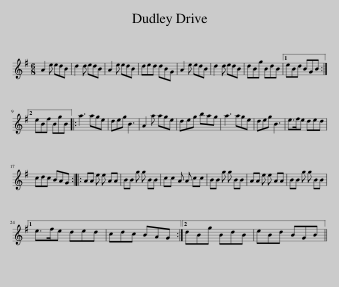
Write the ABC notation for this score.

X:1
L:1/8
M:6/8
I:linebreak $
K:G
V:1 treble
V:1
 A2 e edB | d2 d edB | A2 e edB | ded dBG | A2 e edB | %5
 d2 d edB | dBg BdB |1 eBd BGB :|2$ eBf BgB |: a3 age | %10
 deg B3 | A2 a age | deg bag | a3 age | deg B3 | %15
 e>fe ded |$ cdc BAG :: AA e e AA | BB g g BB | cc A A cc | %20
 BB g g BB | AA e e AA | BB g g BB |1$ e>fe ded | cdc BAG :|2 %25
 dBg BdB | eBd BGB || %27
